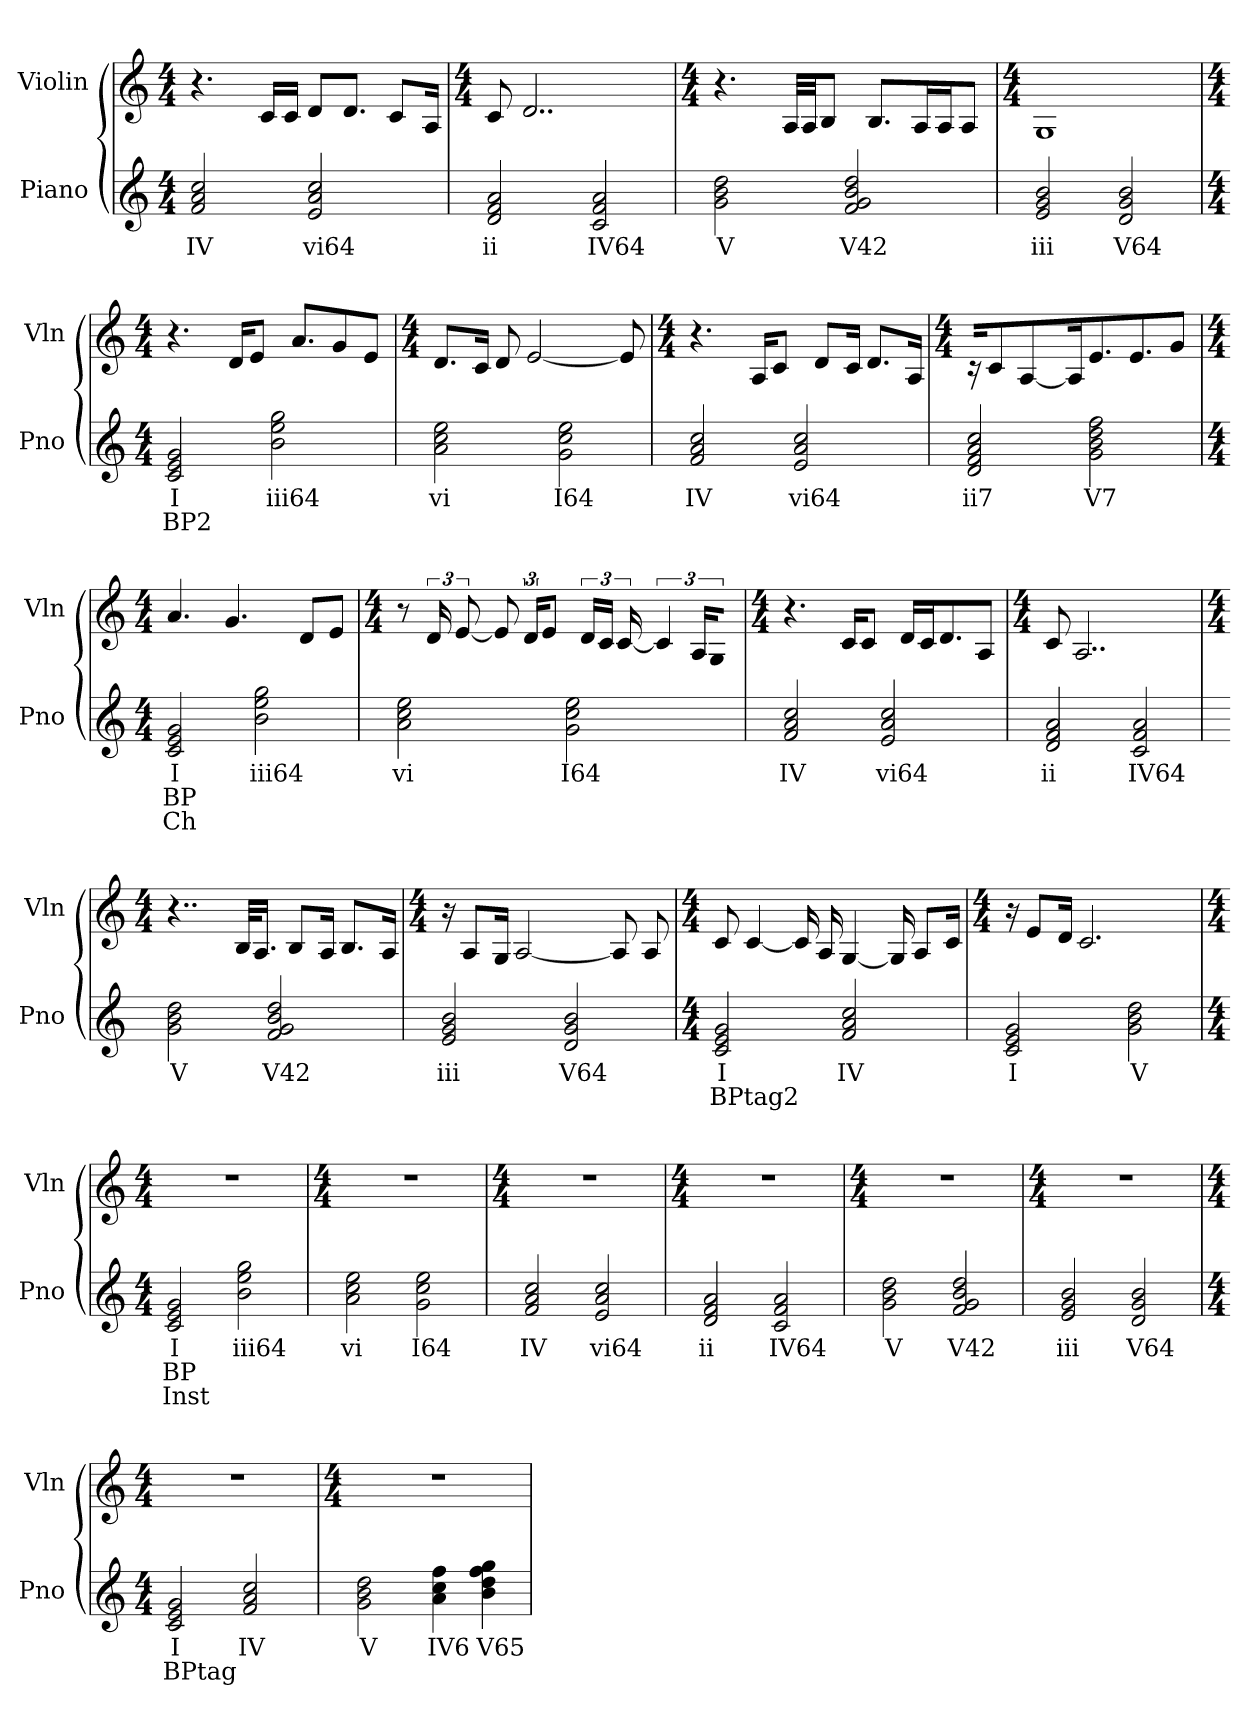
**kern	**text	**text	**text	**kern
*part2	*part2	*part2	*part2	*part1
*staff2	*staff2	*staff2	*staff2	*staff1
*I"Piano	*	*	*	*I"Violin
*I'Pno	*	*	*	*I'Vln
*k[]	*	*	*	*
*C:	*	*	*	*
*M4/4	*	*	*	*M4/4
=	=	=	=	=
2f 2a 2cc	IV	.	.	4.r
.	.	.	.	16cLL
.	.	.	.	16cJJ
2e 2a 2cc	vi64	.	.	8dL
.	.	.	.	8.dJ
.	.	.	.	8cL
.	.	.	.	16AJk
=	=	=	=	=
*k[]	*	*	*	*
*C:	*	*	*	*
*	*	*	*	*M4/4
2d 2f 2a	ii	.	.	8c
.	.	.	.	2..d
2c 2f 2a	IV64	.	.	.
=	=	=	=	=
*k[]	*	*	*	*
*C:	*	*	*	*
*	*	*	*	*M4/4
2g 2b 2dd	V	.	.	4.r
.	.	.	.	32ALLL
.	.	.	.	32AJJ
.	.	.	.	8BJ
2f 2g 2b 2dd	V42	.	.	.
.	.	.	.	8.BL
.	.	.	.	16AL
.	.	.	.	16AJ
.	.	.	.	8AJ
=	=	=	=	=
*k[]	*	*	*	*
*C:	*	*	*	*
*	*	*	*	*M4/4
2e 2g 2b	iii	.	.	1G
2d 2g 2b	V64	.	.	.
=	=	=	=	=
*k[]	*	*	*	*
*C:	*	*	*	*
*M4/4	*	*	*	*M4/4
2c 2e 2g	I	BP2	.	4.r
.	.	.	.	16dKL
.	.	.	.	8eJ
2b 2ee 2gg	iii64	.	.	.
.	.	.	.	8.aL
.	.	.	.	8g
.	.	.	.	8eJ
=	=	=	=	=
*k[]	*	*	*	*
*C:	*	*	*	*
*	*	*	*	*M4/4
2a 2cc 2ee	vi	.	.	8.dL
.	.	.	.	16cJk
.	.	.	.	8d
.	.	.	.	[2e
2g 2cc 2ee	I64	.	.	.
.	.	.	.	8e]
=	=	=	=	=
*k[]	*	*	*	*
*C:	*	*	*	*
*	*	*	*	*M4/4
2f 2a 2cc	IV	.	.	4.r
.	.	.	.	16AKL
.	.	.	.	8cJ
2e 2a 2cc	vi64	.	.	.
.	.	.	.	8dL
.	.	.	.	16cJk
.	.	.	.	8.dL
.	.	.	.	16AJk
=	=	=	=	=
*k[]	*	*	*	*
*C:	*	*	*	*
*	*	*	*	*M4/4
2d 2f 2a 2cc	ii7	.	.	16r
.	.	.	.	8c
.	.	.	.	[4A
.	.	.	.	16A]
2g 2b 2dd 2ff	V7	.	.	8.eL
.	.	.	.	8.eJ
.	.	.	.	8gJ
=	=	=	=	=
*k[]	*	*	*	*
*C:	*	*	*	*
*M4/4	*	*	*	*M4/4
2c 2e 2g	I	BP	Ch	4.a
.	.	.	.	4.g
2b 2ee 2gg	iii64	.	.	.
.	.	.	.	8dL
.	.	.	.	8eJ
=	=	=	=	=
*k[]	*	*	*	*
*C:	*	*	*	*
*	*	*	*	*M4/4
2a 2cc 2ee	vi	.	.	8r
.	.	.	.	24d
.	.	.	.	[12e
.	.	.	.	8e]
.	.	.	.	24dKL
.	.	.	.	8eJ
2g 2cc 2ee	I64	.	.	.
.	.	.	.	24dLL
.	.	.	.	24cJJ
.	.	.	.	[24c
.	.	.	.	6c]
.	.	.	.	24AKL
.	.	.	.	8GJ
=	=	=	=	=
*k[]	*	*	*	*
*C:	*	*	*	*
*	*	*	*	*M4/4
2f 2a 2cc	IV	.	.	4.r
.	.	.	.	16cKL
.	.	.	.	8cJ
2e 2a 2cc	vi64	.	.	.
.	.	.	.	16dLL
.	.	.	.	16c
.	.	.	.	8.dJ
.	.	.	.	8AJ
=	=	=	=	=
*k[]	*	*	*	*
*C:	*	*	*	*
*	*	*	*	*M4/4
2d 2f 2a	ii	.	.	8c
.	.	.	.	2..A
2c 2f 2a	IV64	.	.	.
=	=	=	=	=
*k[]	*	*	*	*
*C:	*	*	*	*
*	*	*	*	*M4/4
2g 2b 2dd	V	.	.	4..r
.	.	.	.	32BKLL
.	.	.	.	16.AJJ
2f 2g 2b 2dd	V42	.	.	.
.	.	.	.	8BL
.	.	.	.	16AJk
.	.	.	.	8.BL
.	.	.	.	16AJk
=	=	=	=	=
*k[]	*	*	*	*
*C:	*	*	*	*
*	*	*	*	*M4/4
2e 2g 2b	iii	.	.	16r
.	.	.	.	8AL
.	.	.	.	16GJk
.	.	.	.	[2A
2d 2g 2b	V64	.	.	.
.	.	.	.	8A]
.	.	.	.	8A
=	=	=	=	=
*k[]	*	*	*	*
*C:	*	*	*	*
*M4/4	*	*	*	*M4/4
2c 2e 2g	I	BPtag2	.	8c
.	.	.	.	[4c
.	.	.	.	16c]
.	.	.	.	16A
2f 2a 2cc	IV	.	.	[4G
.	.	.	.	16G]
.	.	.	.	8AL
.	.	.	.	16cJk
=	=	=	=	=
*k[]	*	*	*	*
*C:	*	*	*	*
*	*	*	*	*M4/4
2c 2e 2g	I	.	.	16r
.	.	.	.	8eL
.	.	.	.	16dJk
.	.	.	.	2.c
2g 2b 2dd	V	.	.	.
=	=	=	=	=
*k[]	*	*	*	*
*C:	*	*	*	*
*M4/4	*	*	*	*M4/4
2c 2e 2g	I	BP	Inst	1r
2b 2ee 2gg	iii64	.	.	.
=	=	=	=	=
*k[]	*	*	*	*
*C:	*	*	*	*
*	*	*	*	*M4/4
2a 2cc 2ee	vi	.	.	1r
2g 2cc 2ee	I64	.	.	.
=	=	=	=	=
*k[]	*	*	*	*
*C:	*	*	*	*
*	*	*	*	*M4/4
2f 2a 2cc	IV	.	.	1r
2e 2a 2cc	vi64	.	.	.
=	=	=	=	=
*k[]	*	*	*	*
*C:	*	*	*	*
*	*	*	*	*M4/4
2d 2f 2a	ii	.	.	1r
2c 2f 2a	IV64	.	.	.
=	=	=	=	=
*k[]	*	*	*	*
*C:	*	*	*	*
*	*	*	*	*M4/4
2g 2b 2dd	V	.	.	1r
2f 2g 2b 2dd	V42	.	.	.
=	=	=	=	=
*k[]	*	*	*	*
*C:	*	*	*	*
*	*	*	*	*M4/4
2e 2g 2b	iii	.	.	1r
2d 2g 2b	V64	.	.	.
=	=	=	=	=
*k[]	*	*	*	*
*C:	*	*	*	*
*M4/4	*	*	*	*M4/4
2c 2e 2g	I	BPtag	.	1r
2f 2a 2cc	IV	.	.	.
=	=	=	=	=
*k[]	*	*	*	*
*C:	*	*	*	*
*	*	*	*	*M4/4
2g 2b 2dd	V	.	.	1r
4a 4cc 4ff	IV6	.	.	.
4b 4dd 4ff 4gg	V65	.	.	.
=	=	=	=	=
*-	*-	*-	*-	*-
